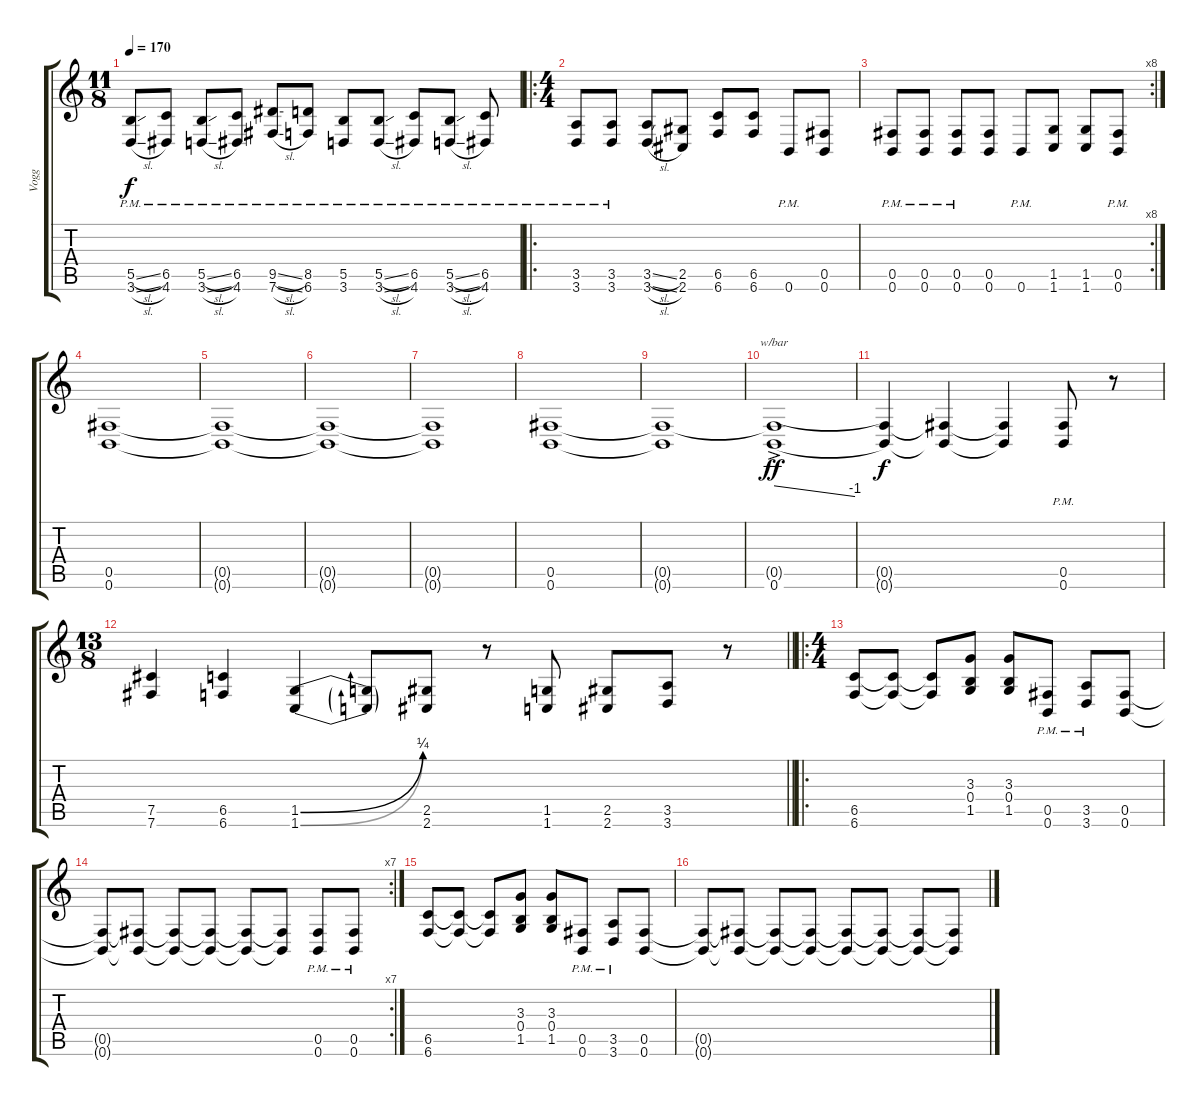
\track ("Vogg" "Vogg") {instrument overdrivenguitar}
\staff {score tabs}
\tuning (Db4 Ab3 E3 B2 Gb2 B1) {hide}
\ts (11 8)
\tempo 170
\clef g2
\ks c
(5.5{sl pm} 3.6{sl pm}).8{dy f} (6.5{pm} 4.6{pm}).8 (5.5{sl pm} 3.6{sl pm}).8 (6.5{pm} 4.6{pm}).8 (9.5{sl pm} 7.6{sl pm}).8 (8.5{pm} 6.6{pm}).8 (5.5{pm} 3.6{pm}).8 (5.5{sl pm} 3.6{sl pm}).8 (6.5{pm} 4.6{pm}).8 (5.5{sl pm} 3.6{sl pm}).8 (6.5{pm} 4.6{pm}).8 |
\ro
\ts (4 4)
(3.5{pm} 3.6{pm}).8 (3.5{pm} 3.6{pm}).8 (3.5{sl} 3.6{sl}).8 (2.5 2.6).8 (6.5 6.6).8 (6.5 6.6).8 0.6{pm}.8 (0.5 0.6).8 |
\rc 8
(0.5{pm} 0.6{pm}).8 (0.5{pm} 0.6{pm}).8 (0.5{pm} 0.6).8 (0.5 0.6).8 0.6{pm}.8 (1.5 1.6).8 (1.5 1.6).8 (0.5{pm} 0.6{pm}).8 |
(0.5 0.6).1 |
(0.5{t} 0.6{t}).1 |
(0.5{t} 0.6{t}).1 |
(0.5{t} 0.6{t}).1 |
(0.5 0.6).1 |
(0.5{t} 0.6{t}).1 |
(0.5{t} 0.6{ac}).1{tbe (dive default 0 0 60 -4) dy ff} |
(0.5{t} 0.6{t}).4{dy f} (0.5{t} 0.6{t}).4 (0.5{t} 0.6{t}).4 (0.5{pm} 0.6{pm}).8 r.8 |
\ts (13 8)
\barLineRight lightlight
(7.5 7.6).4 (6.5 6.6).4 (1.5{be (bend 0 0 60 1)} 1.6{be (bend 0 0 60 1)}).4 (1.5{t} 1.6{t}).8 (2.5 2.6).8 r.8 (1.5 1.6).8 (2.5 2.6).8 (3.5 3.6).8 r.8 |
\ro
\ts (4 4)
(6.5 6.6).8 (6.5{t} 6.6{t}).8 (6.5{t} 6.6{t}).8 (3.3 0.4 1.5).8 (3.3 0.4 1.5).8 (0.5{pm} 0.6{pm}).8 (3.5{pm} 3.6{pm}).8 (0.5 0.6).8 |
\rc 7
(0.5{t} 0.6{t}).8 (0.5{t} 0.6{t}).8 (0.5{t} 0.6{t}).8 (0.5{t} 0.6{t}).8 (0.5{t} 0.6{t}).8 (0.5{t} 0.6{t}).8 (0.5{pm} 0.6{pm}).8 (0.5{pm} 0.6{pm}).8 |
(6.5 6.6).8 (6.5{t} 6.6{t}).8 (6.5{t} 6.6{t}).8 (3.3 0.4 1.5).8 (3.3 0.4 1.5).8 (0.5{pm} 0.6{pm}).8 (3.5{pm} 3.6{pm}).8 (0.5 0.6).8 |
(0.5{t} 0.6{t}).8 (0.5{t} 0.6{t}).8 (0.5{t} 0.6{t}).8 (0.5{t} 0.6{t}).8 (0.5{t} 0.6{t}).8 (0.5{t} 0.6{t}).8 (0.5{t} 0.6{t}).8 (0.5{t} 0.6{t}).8
